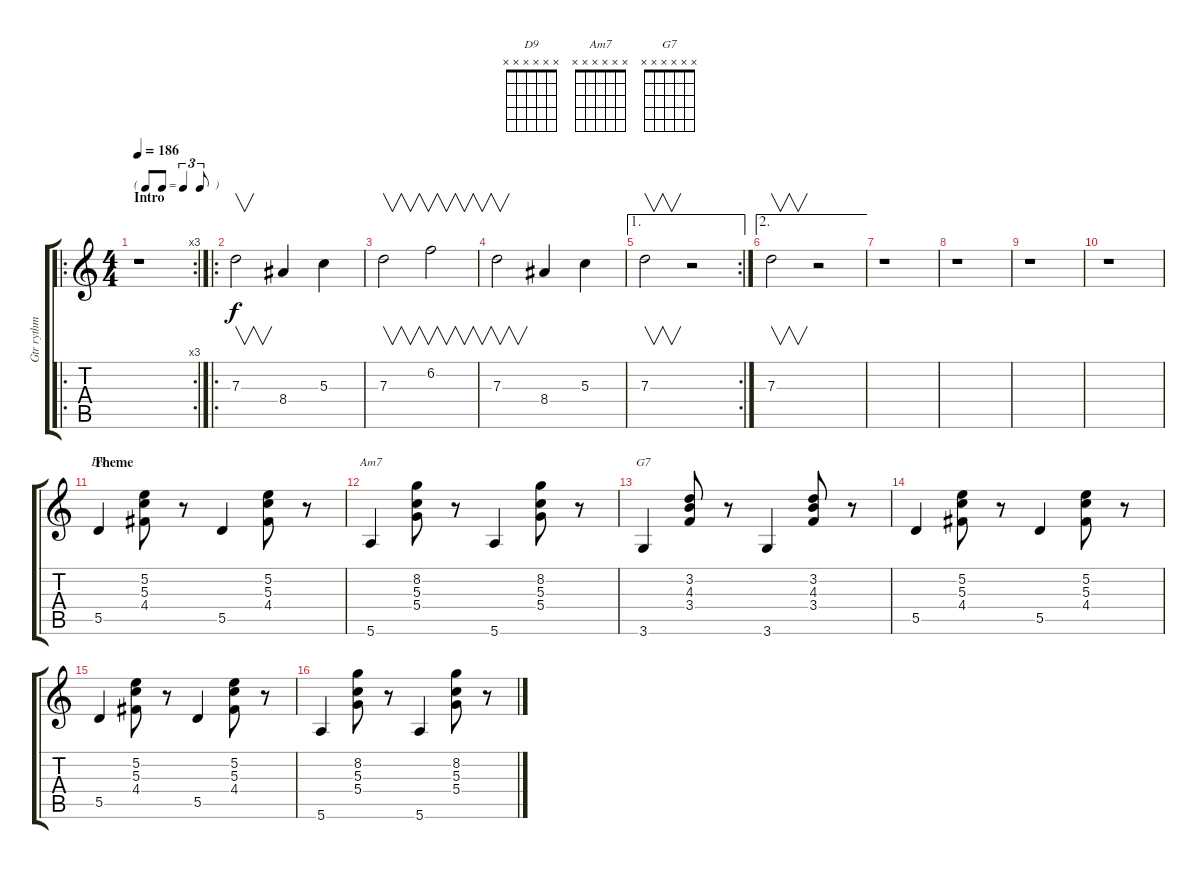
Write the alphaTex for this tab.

\track ("Gtr rythm" "Gtr rythm") {instrument acousticguitarsteel}
\staff {score tabs}
\tuning (E4 B3 G3 D3 A2 E2) {hide}
\chord ("D9" x x x x x x) {firstfret 0}
\chord ("Am7" x x x x x x) {firstfret 0}
\chord ("G7" x x x x x x) {firstfret 0}
\ro
\rc 3
\ts (4 4)
\tf triplet8th
\section ("" "Intro")
\tempo 186
\clef g2
\ks c
r.1{dy f instrument acousticguitarsteel} |
\ro
7.3.2{v} 8.4.4 5.3.4 |
7.3.2{v} 6.2.2{v} |
7.3.2{v} 8.4.4 5.3.4 |
\ae 1
\rc 2
7.3.2{v} r.2 |
\ae 2
7.3.2{v} r.2 |
r.1 |
r.1 |
r.1 |
r.1 |
\section ("" "Theme")
5.5.4{ch "D9"} (5.2 5.3 4.4).8 r.8 5.5.4 (5.2 5.3 4.4).8 r.8 |
5.6.4{ch "Am7"} (8.2 5.3 5.4).8 r.8 5.6.4 (8.2 5.3 5.4).8 r.8 |
3.6.4{ch "G7"} (3.2 4.3 3.4).8 r.8 3.6.4 (3.2 4.3 3.4).8 r.8 |
5.5.4 (5.2 5.3 4.4).8 r.8 5.5.4 (5.2 5.3 4.4).8 r.8 |
5.5.4 (5.2 5.3 4.4).8 r.8 5.5.4 (5.2 5.3 4.4).8 r.8 |
5.6.4 (8.2 5.3 5.4).8 r.8 5.6.4 (8.2 5.3 5.4).8 r.8
